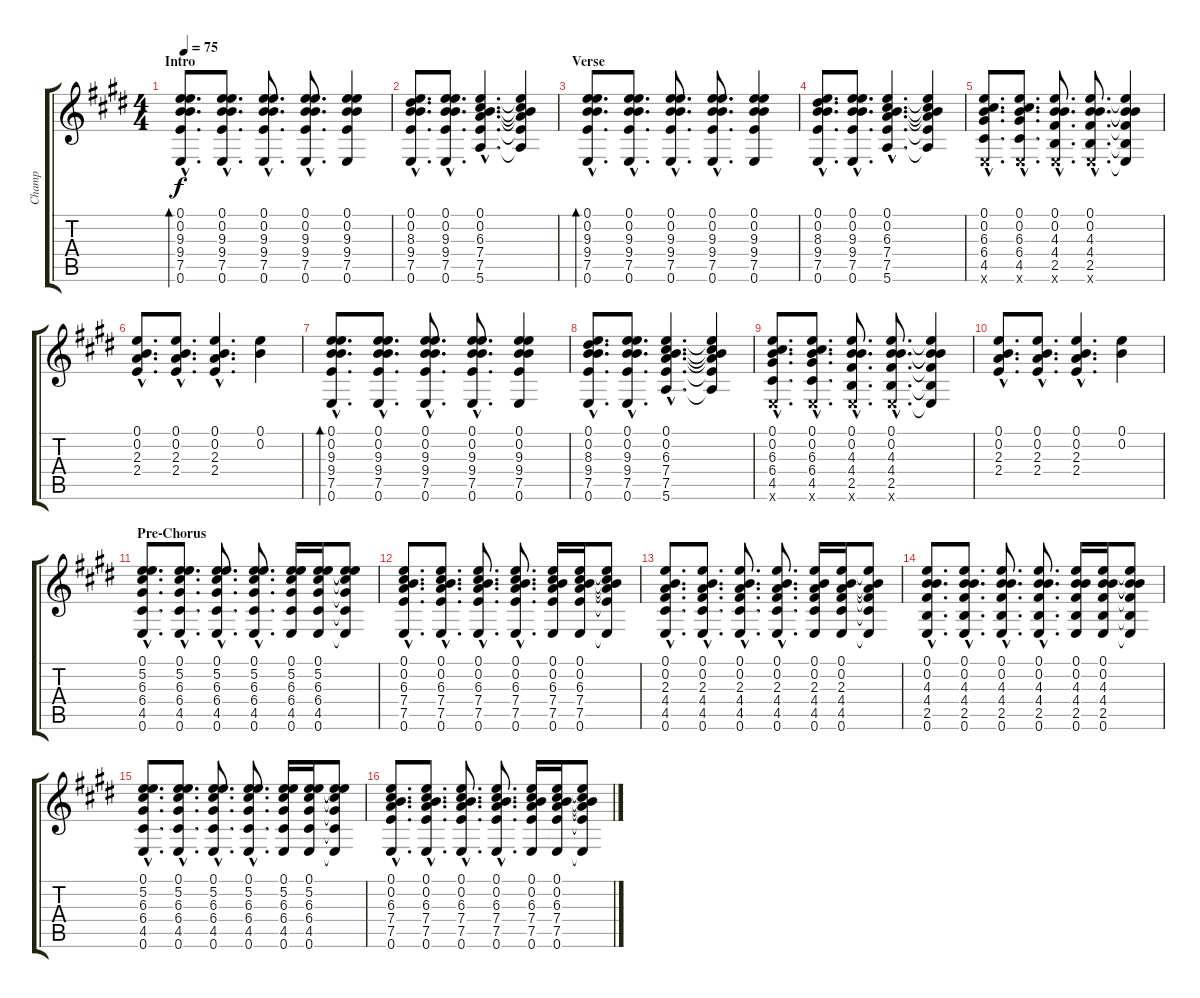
\track ("Champ" "Champ") {instrument acousticguitarsteel}
\staff {score tabs}
\tuning (E4 B3 G3 D3 A2 E2) {hide}
\ts (4 4)
\section ("" "Intro")
\tempo 75
\clef g2
\ks e
(0.1{hac} 0.2{hac} 9.3{hac} 9.4{hac} 7.5{hac} 0.6{hac}).8{d bd 120 dy f instrument acousticguitarsteel} (0.1{hac} 0.2{hac} 9.3{hac} 9.4{hac} 7.5{hac} 0.6{hac}).8{d} (0.1{hac} 0.2{hac} 9.3{hac} 9.4{hac} 7.5{hac} 0.6{hac}).8{d} (0.1{hac} 0.2{hac} 9.3{hac} 9.4{hac} 7.5{hac} 0.6{hac}).8{d} (0.1 0.2 9.3 9.4 7.5 0.6).4 |
(0.1{hac} 0.2{hac} 8.3{hac} 9.4{hac} 7.5{hac} 0.6{hac}).8{d} (0.1{hac} 0.2{hac} 9.3{hac} 9.4{hac} 7.5{hac} 0.6{hac}).8{d} (0.1{hac} 0.2{hac} 6.3{hac} 7.4{hac} 7.5{hac} 5.6{hac}).4{d} (0.1{t} 0.2{t} 6.3{t} 7.4{t} 7.5{t} 5.6{t}).4 |
\section ("" "Verse")
(0.1{hac} 0.2{hac} 9.3{hac} 9.4{hac} 7.5{hac} 0.6{hac}).8{d bd 120} (0.1{hac} 0.2{hac} 9.3{hac} 9.4{hac} 7.5{hac} 0.6{hac}).8{d} (0.1{hac} 0.2{hac} 9.3{hac} 9.4{hac} 7.5{hac} 0.6{hac}).8{d} (0.1{hac} 0.2{hac} 9.3{hac} 9.4{hac} 7.5{hac} 0.6{hac}).8{d} (0.1 0.2 9.3 9.4 7.5 0.6).4 |
(0.1{hac} 0.2{hac} 8.3{hac} 9.4{hac} 7.5{hac} 0.6{hac}).8{d} (0.1{hac} 0.2{hac} 9.3{hac} 9.4{hac} 7.5{hac} 0.6{hac}).8{d} (0.1{hac} 0.2{hac} 6.3{hac} 7.4{hac} 7.5{hac} 5.6{hac}).4{d} (0.1{t} 0.2{t} 6.3{t} 7.4{t} 7.5{t} 5.6{t}).4 |
(0.1{hac} 0.2{hac} 6.3{hac} 6.4{hac} 4.5{hac} 0.6{hac x}).8{d} (0.1{hac} 0.2{hac} 6.3{hac} 6.4{hac} 4.5{hac} 0.6{hac x}).8{d} (0.1{hac} 0.2{hac} 4.3{hac} 4.4{hac} 2.5{hac} 0.6{hac x}).8{d} (0.1{hac} 0.2{hac} 4.3{hac} 4.4{hac} 2.5{hac} 0.6{hac x}).8{d} (0.1{t} 0.2{t} 4.3{t} 4.4{t} 2.5{t} 0.6{t}).4 |
(0.1{hac} 0.2{hac} 2.3{hac} 2.4{hac}).8{d} (0.1{hac} 0.2{hac} 2.3{hac} 2.4{hac}).8{d} (0.1{hac} 0.2{hac} 2.3{hac} 2.4{hac}).4{d} (0.1 0.2).4 |
(0.1{hac} 0.2{hac} 9.3{hac} 9.4{hac} 7.5{hac} 0.6{hac}).8{d bd 120} (0.1{hac} 0.2{hac} 9.3{hac} 9.4{hac} 7.5{hac} 0.6{hac}).8{d} (0.1{hac} 0.2{hac} 9.3{hac} 9.4{hac} 7.5{hac} 0.6{hac}).8{d} (0.1{hac} 0.2{hac} 9.3{hac} 9.4{hac} 7.5{hac} 0.6{hac}).8{d} (0.1 0.2 9.3 9.4 7.5 0.6).4 |
(0.1{hac} 0.2{hac} 8.3{hac} 9.4{hac} 7.5{hac} 0.6{hac}).8{d} (0.1{hac} 0.2{hac} 9.3{hac} 9.4{hac} 7.5{hac} 0.6{hac}).8{d} (0.1{hac} 0.2{hac} 6.3{hac} 7.4{hac} 7.5{hac} 5.6{hac}).4{d} (0.1{t} 0.2{t} 6.3{t} 7.4{t} 7.5{t} 5.6{t}).4 |
(0.1{hac} 0.2{hac} 6.3{hac} 6.4{hac} 4.5{hac} 0.6{hac x}).8{d} (0.1{hac} 0.2{hac} 6.3{hac} 6.4{hac} 4.5{hac} 0.6{hac x}).8{d} (0.1{hac} 0.2{hac} 4.3{hac} 4.4{hac} 2.5{hac} 0.6{hac x}).8{d} (0.1{hac} 0.2{hac} 4.3{hac} 4.4{hac} 2.5{hac} 0.6{hac x}).8{d} (0.1{t} 0.2{t} 4.3{t} 4.4{t} 2.5{t} 0.6{t}).4 |
(0.1{hac} 0.2{hac} 2.3{hac} 2.4{hac}).8{d} (0.1{hac} 0.2{hac} 2.3{hac} 2.4{hac}).8{d} (0.1{hac} 0.2{hac} 2.3{hac} 2.4{hac}).4{d} (0.1 0.2).4 |
\section ("" "Pre-Chorus")
(0.1{hac} 5.2{hac} 6.3{hac} 6.4{hac} 4.5{hac} 0.6{hac}).8{d} (0.1{hac} 5.2{hac} 6.3{hac} 6.4{hac} 4.5{hac} 0.6{hac}).8{d} (0.1{hac} 5.2{hac} 6.3{hac} 6.4{hac} 4.5{hac} 0.6{hac}).8{d} (0.1{hac} 5.2{hac} 6.3{hac} 6.4{hac} 4.5{hac} 0.6{hac}).8{d} (0.1 5.2 6.3 6.4 4.5 0.6).16 (0.1 5.2 6.3 6.4 4.5 0.6).16 (0.1{t} 5.2{t} 6.3{t} 6.4{t} 4.5{t} 0.6{t}).8 |
(0.1{hac} 0.2{hac} 6.3{hac} 7.4{hac} 7.5{hac} 0.6{hac}).8{d} (0.1{hac} 0.2{hac} 6.3{hac} 7.4{hac} 7.5{hac} 0.6{hac}).8{d} (0.1{hac} 0.2{hac} 6.3{hac} 7.4{hac} 7.5{hac} 0.6{hac}).8{d} (0.1{hac} 0.2{hac} 6.3{hac} 7.4{hac} 7.5{hac} 0.6{hac}).8{d} (0.1 0.2 6.3 7.4 7.5 0.6).16 (0.1 0.2 6.3 7.4 7.5 0.6).16 (0.1{t} 0.2{t} 6.3{t} 7.4{t} 7.5{t} 0.6{t}).8 |
(0.1{hac} 0.2{hac} 2.3{hac} 4.4{hac} 4.5{hac} 0.6{hac}).8{d} (0.1{hac} 0.2{hac} 2.3{hac} 4.4{hac} 4.5{hac} 0.6{hac}).8{d} (0.1{hac} 0.2{hac} 2.3{hac} 4.4{hac} 4.5{hac} 0.6{hac}).8{d} (0.1{hac} 0.2{hac} 2.3{hac} 4.4{hac} 4.5{hac} 0.6{hac}).8{d} (0.1 0.2 2.3 4.4 4.5 0.6).16 (0.1 0.2 2.3 4.4 4.5 0.6).16 (0.1{t} 0.2{t} 2.3{t} 4.4{t} 4.5{t} 0.6{t}).8 |
(0.1{hac} 0.2{hac} 4.3{hac} 4.4{hac} 2.5{hac} 0.6{hac}).8{d} (0.1{hac} 0.2{hac} 4.3{hac} 4.4{hac} 2.5{hac} 0.6{hac}).8{d} (0.1{hac} 0.2{hac} 4.3{hac} 4.4{hac} 2.5{hac} 0.6{hac}).8{d} (0.1{hac} 0.2{hac} 4.3{hac} 4.4{hac} 2.5{hac} 0.6{hac}).8{d} (0.1 0.2 4.3 4.4 2.5 0.6).16 (0.1 0.2 4.3 4.4 2.5 0.6).16 (0.1{t} 0.2{t} 4.3{t} 4.4{t} 2.5{t} 0.6{t}).8 |
(0.1{hac} 5.2{hac} 6.3{hac} 6.4{hac} 4.5{hac} 0.6{hac}).8{d} (0.1{hac} 5.2{hac} 6.3{hac} 6.4{hac} 4.5{hac} 0.6{hac}).8{d} (0.1{hac} 5.2{hac} 6.3{hac} 6.4{hac} 4.5{hac} 0.6{hac}).8{d} (0.1{hac} 5.2{hac} 6.3{hac} 6.4{hac} 4.5{hac} 0.6{hac}).8{d} (0.1 5.2 6.3 6.4 4.5 0.6).16 (0.1 5.2 6.3 6.4 4.5 0.6).16 (0.1{t} 5.2{t} 6.3{t} 6.4{t} 4.5{t} 0.6{t}).8 |
(0.1{hac} 0.2{hac} 6.3{hac} 7.4{hac} 7.5{hac} 0.6{hac}).8{d} (0.1{hac} 0.2{hac} 6.3{hac} 7.4{hac} 7.5{hac} 0.6{hac}).8{d} (0.1{hac} 0.2{hac} 6.3{hac} 7.4{hac} 7.5{hac} 0.6{hac}).8{d} (0.1{hac} 0.2{hac} 6.3{hac} 7.4{hac} 7.5{hac} 0.6{hac}).8{d} (0.1 0.2 6.3 7.4 7.5 0.6).16 (0.1 0.2 6.3 7.4 7.5 0.6).16 (0.1{t} 0.2{t} 6.3{t} 7.4{t} 7.5{t} 0.6{t}).8
